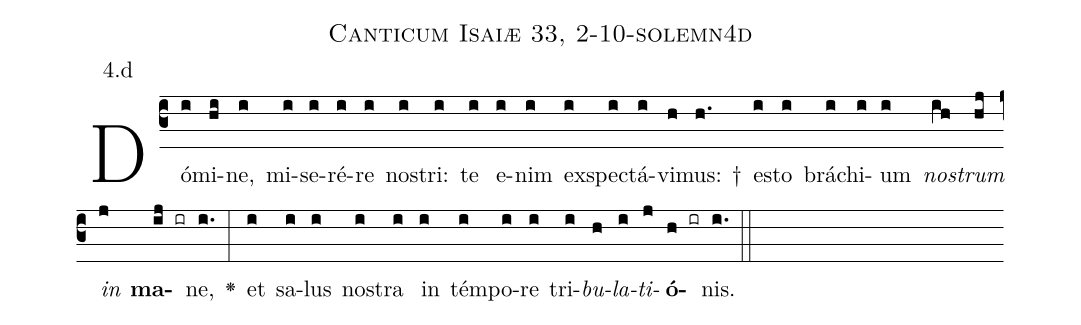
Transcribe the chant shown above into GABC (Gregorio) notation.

name: Canticum Isaiæ 33, 2-10-solemn4d;
annotation: 4.d;
%%
(c3)Dó(i)mi(hi)ne,(i) mi(i)se(i)ré(i)re(i) no(i)stri:(i) te(i) e(i)nim(i) ex(i)spe(i)ctá(i)vi(h)mus: †(h.) e(i)sto(i) brá(i)chi(i)um(i) <i>no</i>(ih)<i>strum</i>(hj) <i>in</i>(j) <b>ma</b>(ij ir)ne,(i.) <v>\greheightstar</v>(:) et(i) sa(i)lus(i) no(i)stra(i) in(i) tém(i)po(i)re(i) tri(i)<i>bu</i>(h)<i>la</i>(i)<i>ti</i>(j)<b>ó</b>(h ir)nis.(i.) (::)


%E(i) u(h) o(i) u(j) a(h) e.(i.) (::)
